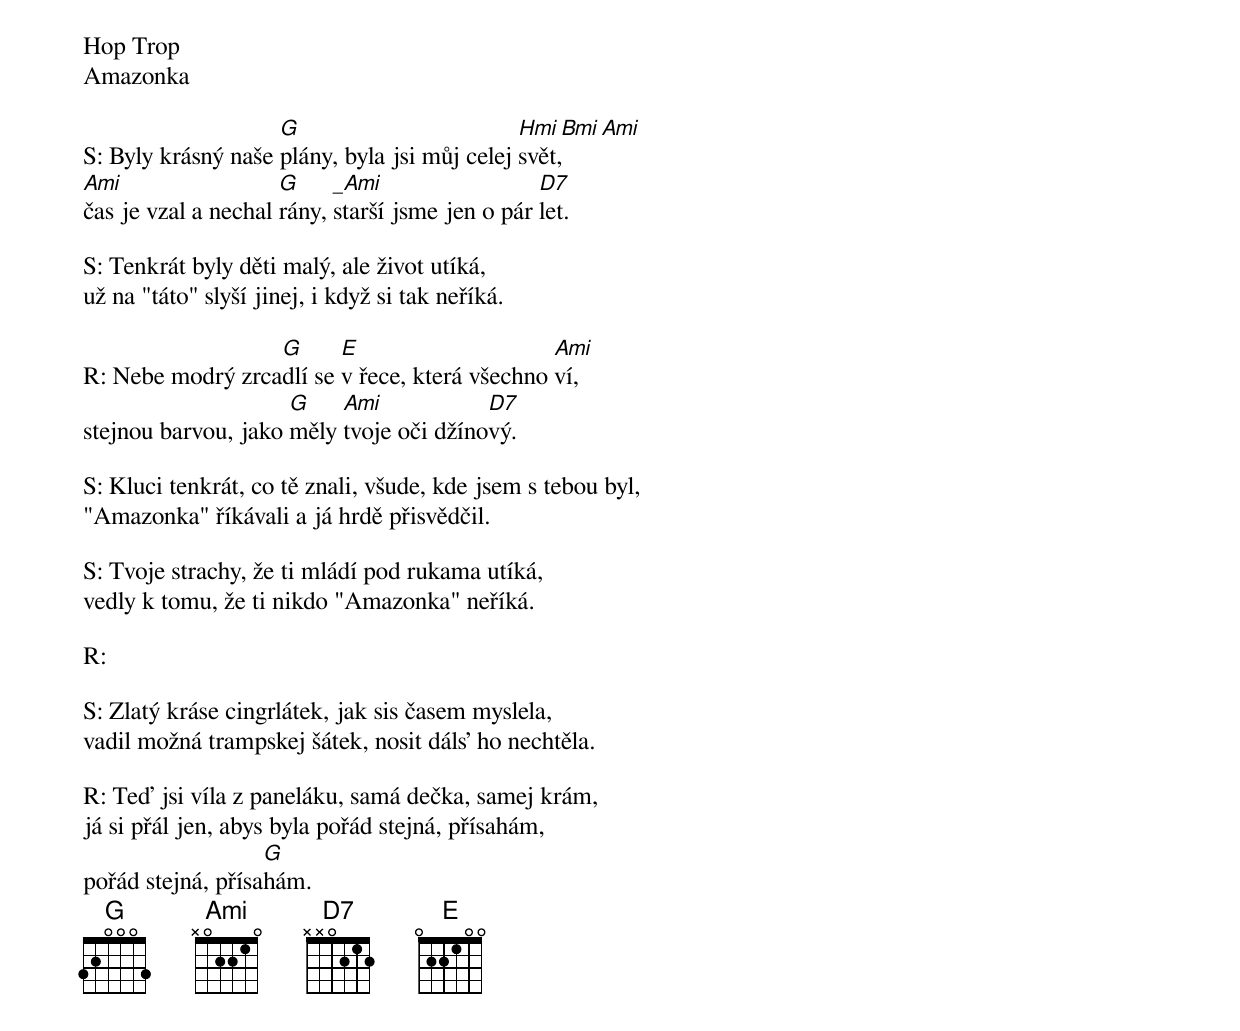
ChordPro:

Hop Trop
Amazonka

S: Byly krásný naše [G]plány, byla jsi můj celej [Hmi Bmi Ami]svět,
[Ami]čas je vzal a nechal [G]rány, [_Ami]starší jsme jen o pár [D7]let.

S: Tenkrát byly děti malý, ale život utíká,
už na "táto" slyší jinej, i když si tak neříká.

R:	Nebe modrý zrca[G]dlí se [E]v řece, která všechno [Ami]ví,
stejnou barvou, jako [G]měly [Ami]tvoje oči džíno[D7]vý.

S: Kluci tenkrát, co tě znali, všude, kde jsem s tebou byl,
"Amazonka" říkávali a já hrdě přisvědčil.

S: Tvoje strachy, že ti mládí pod rukama utíká,
vedly k tomu, že ti nikdo "Amazonka" neříká.

R:

S: Zlatý kráse cingrlátek, jak sis časem myslela,
vadil možná trampskej šátek, nosit dáls' ho nechtěla.

R: Teď jsi víla z paneláku, samá dečka, samej krám,
já si přál jen, abys byla pořád stejná, přísahám,
pořád stejná, přísa[G]hám.
